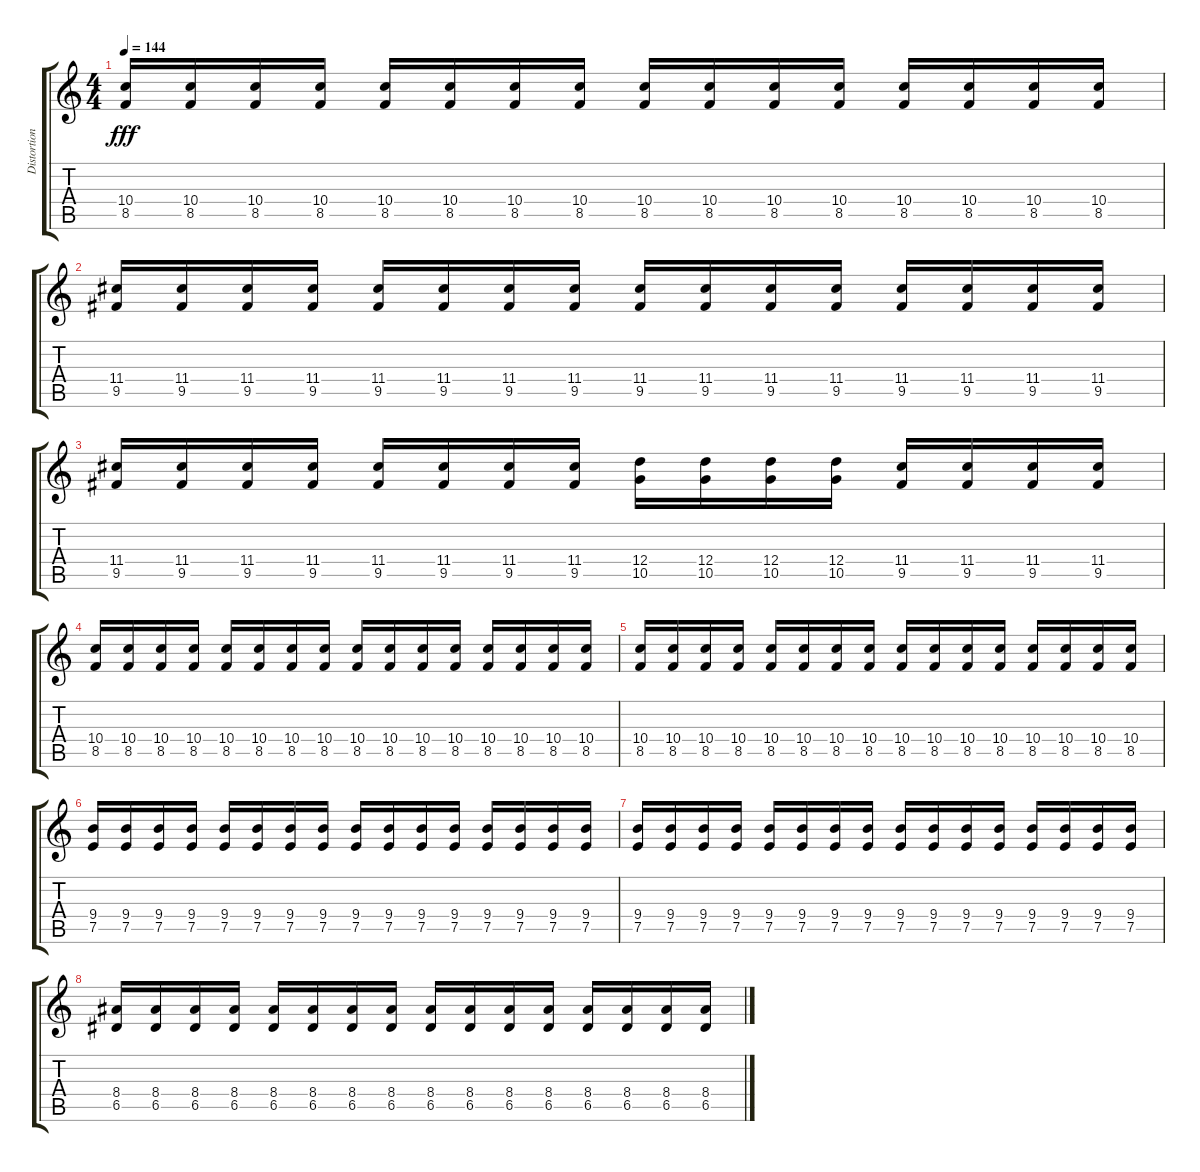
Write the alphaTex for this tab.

\track ("Distortion Guitar -Ihsahn" "Distortion") {instrument distortionguitar}
\staff {score tabs}
\tuning (E4 B3 G3 D3 A2 E2) {hide}
\ts (4 4)
\tempo 144
\clef g2
\ks c
(10.4 8.5).16{dy fff} (10.4 8.5).16 (10.4 8.5).16 (10.4 8.5).16 (10.4 8.5).16 (10.4 8.5).16 (10.4 8.5).16 (10.4 8.5).16 (10.4 8.5).16 (10.4 8.5).16 (10.4 8.5).16 (10.4 8.5).16 (10.4 8.5).16 (10.4 8.5).16 (10.4 8.5).16 (10.4 8.5).16 |
(11.4 9.5).16 (11.4 9.5).16 (11.4 9.5).16 (11.4 9.5).16 (11.4 9.5).16 (11.4 9.5).16 (11.4 9.5).16 (11.4 9.5).16 (11.4 9.5).16 (11.4 9.5).16 (11.4 9.5).16 (11.4 9.5).16 (11.4 9.5).16 (11.4 9.5).16 (11.4 9.5).16 (11.4 9.5).16 |
(11.4 9.5).16 (11.4 9.5).16 (11.4 9.5).16 (11.4 9.5).16 (11.4 9.5).16 (11.4 9.5).16 (11.4 9.5).16 (11.4 9.5).16 (12.4 10.5).16 (12.4 10.5).16 (12.4 10.5).16 (12.4 10.5).16 (11.4 9.5).16 (11.4 9.5).16 (11.4 9.5).16 (11.4 9.5).16 |
(10.4 8.5).16 (10.4 8.5).16 (10.4 8.5).16 (10.4 8.5).16 (10.4 8.5).16 (10.4 8.5).16 (10.4 8.5).16 (10.4 8.5).16 (10.4 8.5).16 (10.4 8.5).16 (10.4 8.5).16 (10.4 8.5).16 (10.4 8.5).16 (10.4 8.5).16 (10.4 8.5).16 (10.4 8.5).16 |
(10.4 8.5).16 (10.4 8.5).16 (10.4 8.5).16 (10.4 8.5).16 (10.4 8.5).16 (10.4 8.5).16 (10.4 8.5).16 (10.4 8.5).16 (10.4 8.5).16 (10.4 8.5).16 (10.4 8.5).16 (10.4 8.5).16 (10.4 8.5).16 (10.4 8.5).16 (10.4 8.5).16 (10.4 8.5).16 |
(9.4 7.5).16 (9.4 7.5).16 (9.4 7.5).16 (9.4 7.5).16 (9.4 7.5).16 (9.4 7.5).16 (9.4 7.5).16 (9.4 7.5).16 (9.4 7.5).16 (9.4 7.5).16 (9.4 7.5).16 (9.4 7.5).16 (9.4 7.5).16 (9.4 7.5).16 (9.4 7.5).16 (9.4 7.5).16 |
(9.4 7.5).16 (9.4 7.5).16 (9.4 7.5).16 (9.4 7.5).16 (9.4 7.5).16 (9.4 7.5).16 (9.4 7.5).16 (9.4 7.5).16 (9.4 7.5).16 (9.4 7.5).16 (9.4 7.5).16 (9.4 7.5).16 (9.4 7.5).16 (9.4 7.5).16 (9.4 7.5).16 (9.4 7.5).16 |
(8.4 6.5).16 (8.4 6.5).16 (8.4 6.5).16 (8.4 6.5).16 (8.4 6.5).16 (8.4 6.5).16 (8.4 6.5).16 (8.4 6.5).16 (8.4 6.5).16 (8.4 6.5).16 (8.4 6.5).16 (8.4 6.5).16 (8.4 6.5).16 (8.4 6.5).16 (8.4 6.5).16 (8.4 6.5).16
